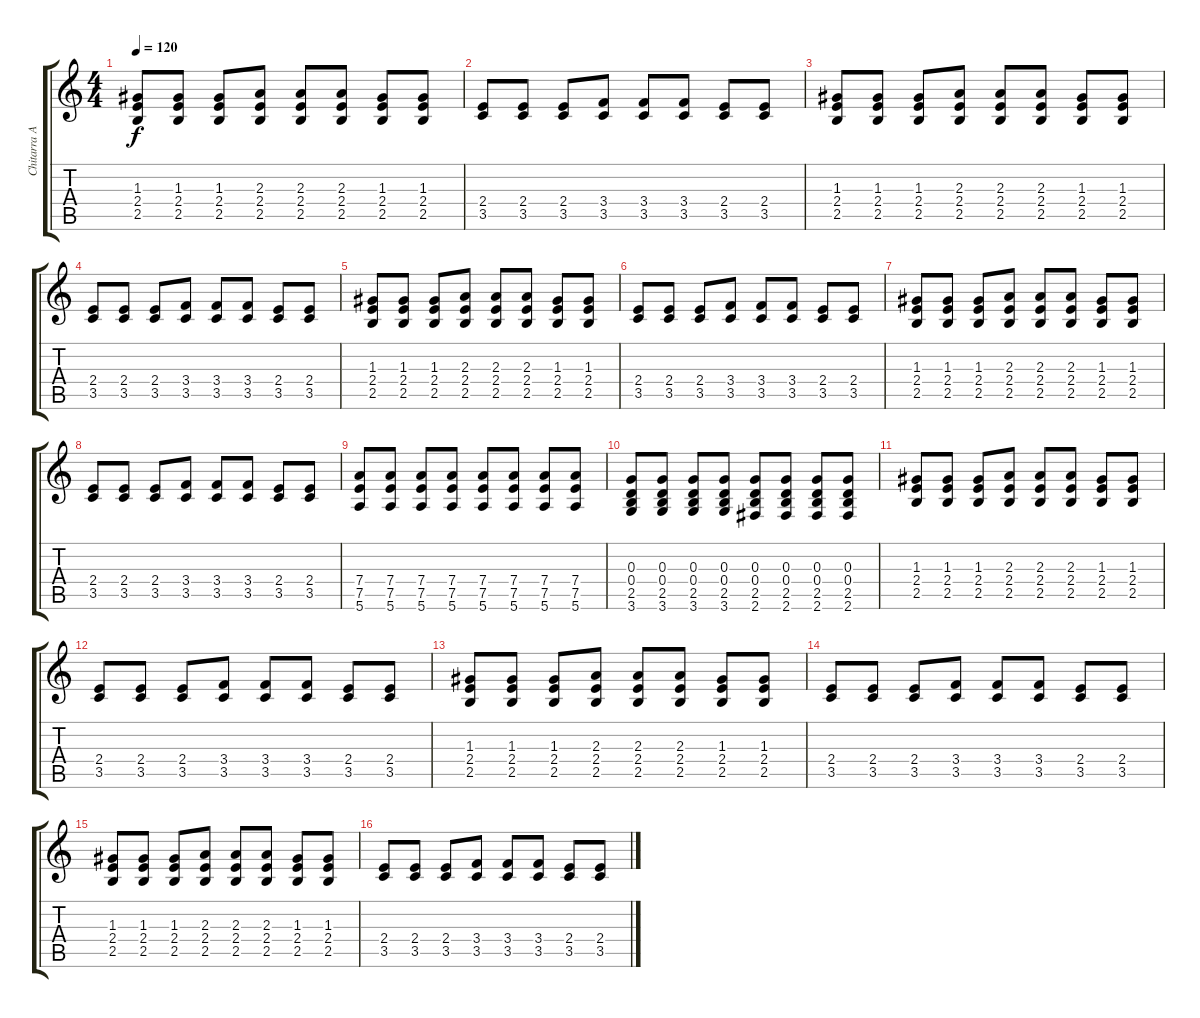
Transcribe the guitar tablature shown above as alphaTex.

\track ("Chitarra Acustica" "Chitarra A") {instrument acousticguitarsteel}
\staff {score tabs}
\tuning (E4 B3 G3 D3 A2 E2) {hide}
\ts (4 4)
\tempo 120
\clef g2
\ks c
(1.3 2.4 2.5).8{dy f instrument acousticguitarsteel} (1.3 2.4 2.5).8 (1.3 2.4 2.5).8 (2.3 2.4 2.5).8 (2.3 2.4 2.5).8 (2.3 2.4 2.5).8 (1.3 2.4 2.5).8 (1.3 2.4 2.5).8 |
(2.4 3.5).8 (2.4 3.5).8 (2.4 3.5).8 (3.4 3.5).8 (3.4 3.5).8 (3.4 3.5).8 (2.4 3.5).8 (2.4 3.5).8 |
(1.3 2.4 2.5).8 (1.3 2.4 2.5).8 (1.3 2.4 2.5).8 (2.3 2.4 2.5).8 (2.3 2.4 2.5).8 (2.3 2.4 2.5).8 (1.3 2.4 2.5).8 (1.3 2.4 2.5).8 |
(2.4 3.5).8 (2.4 3.5).8 (2.4 3.5).8 (3.4 3.5).8 (3.4 3.5).8 (3.4 3.5).8 (2.4 3.5).8 (2.4 3.5).8 |
(1.3 2.4 2.5).8 (1.3 2.4 2.5).8 (1.3 2.4 2.5).8 (2.3 2.4 2.5).8 (2.3 2.4 2.5).8 (2.3 2.4 2.5).8 (1.3 2.4 2.5).8 (1.3 2.4 2.5).8 |
(2.4 3.5).8 (2.4 3.5).8 (2.4 3.5).8 (3.4 3.5).8 (3.4 3.5).8 (3.4 3.5).8 (2.4 3.5).8 (2.4 3.5).8 |
(1.3 2.4 2.5).8 (1.3 2.4 2.5).8 (1.3 2.4 2.5).8 (2.3 2.4 2.5).8 (2.3 2.4 2.5).8 (2.3 2.4 2.5).8 (1.3 2.4 2.5).8 (1.3 2.4 2.5).8 |
(2.4 3.5).8 (2.4 3.5).8 (2.4 3.5).8 (3.4 3.5).8 (3.4 3.5).8 (3.4 3.5).8 (2.4 3.5).8 (2.4 3.5).8 |
(7.4 7.5 5.6).8 (7.4 7.5 5.6).8 (7.4 7.5 5.6).8 (7.4 7.5 5.6).8 (7.4 7.5 5.6).8 (7.4 7.5 5.6).8 (7.4 7.5 5.6).8 (7.4 7.5 5.6).8 |
(0.3 0.4 2.5 3.6).8 (0.3 0.4 2.5 3.6).8 (0.3 0.4 2.5 3.6).8 (0.3 0.4 2.5 3.6).8 (0.3 0.4 2.5 2.6).8 (0.3 0.4 2.5 2.6).8 (0.3 0.4 2.5 2.6).8 (0.3 0.4 2.5 2.6).8 |
(1.3 2.4 2.5).8 (1.3 2.4 2.5).8 (1.3 2.4 2.5).8 (2.3 2.4 2.5).8 (2.3 2.4 2.5).8 (2.3 2.4 2.5).8 (1.3 2.4 2.5).8 (1.3 2.4 2.5).8 |
(2.4 3.5).8 (2.4 3.5).8 (2.4 3.5).8 (3.4 3.5).8 (3.4 3.5).8 (3.4 3.5).8 (2.4 3.5).8 (2.4 3.5).8 |
(1.3 2.4 2.5).8 (1.3 2.4 2.5).8 (1.3 2.4 2.5).8 (2.3 2.4 2.5).8 (2.3 2.4 2.5).8 (2.3 2.4 2.5).8 (1.3 2.4 2.5).8 (1.3 2.4 2.5).8 |
(2.4 3.5).8 (2.4 3.5).8 (2.4 3.5).8 (3.4 3.5).8 (3.4 3.5).8 (3.4 3.5).8 (2.4 3.5).8 (2.4 3.5).8 |
(1.3 2.4 2.5).8 (1.3 2.4 2.5).8 (1.3 2.4 2.5).8 (2.3 2.4 2.5).8 (2.3 2.4 2.5).8 (2.3 2.4 2.5).8 (1.3 2.4 2.5).8 (1.3 2.4 2.5).8 |
(2.4 3.5).8 (2.4 3.5).8 (2.4 3.5).8 (3.4 3.5).8 (3.4 3.5).8 (3.4 3.5).8 (2.4 3.5).8 (2.4 3.5).8
